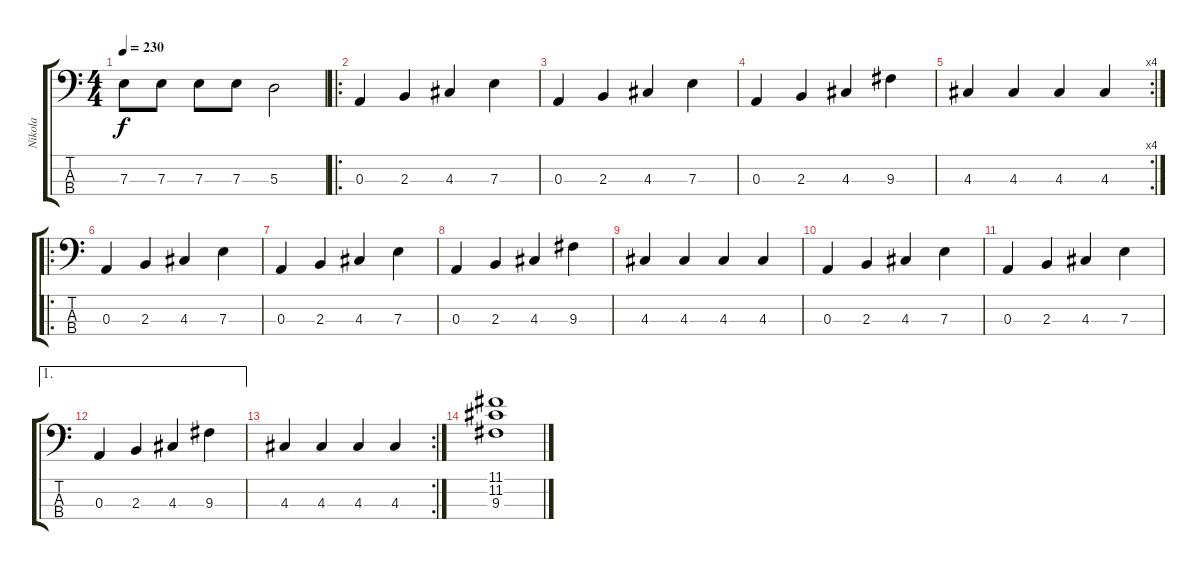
\track ("Nikola" "Nikola") {instrument electricbasspick}
\staff {score tabs}
\tuning (G2 D2 A1 E1) {hide}
\ts (4 4)
\tempo 230
\clef f4
\ks c
7.3.8{dy f} 7.3.8 7.3.8 7.3.8 5.3.2 |
\ro
0.3.4 2.3.4 4.3.4 7.3.4 |
0.3.4 2.3.4 4.3.4 7.3.4 |
0.3.4 2.3.4 4.3.4 9.3.4 |
\rc 4
4.3.4 4.3.4 4.3.4 4.3.4 |
\ro
0.3.4 2.3.4 4.3.4 7.3.4 |
0.3.4 2.3.4 4.3.4 7.3.4 |
0.3.4 2.3.4 4.3.4 9.3.4 |
4.3.4 4.3.4 4.3.4 4.3.4 |
0.3.4 2.3.4 4.3.4 7.3.4 |
0.3.4 2.3.4 4.3.4 7.3.4 |
\ae 1
0.3.4 2.3.4 4.3.4 9.3.4 |
\rc 2
4.3.4 4.3.4 4.3.4 4.3.4 |
(11.1 11.2 9.3).1
